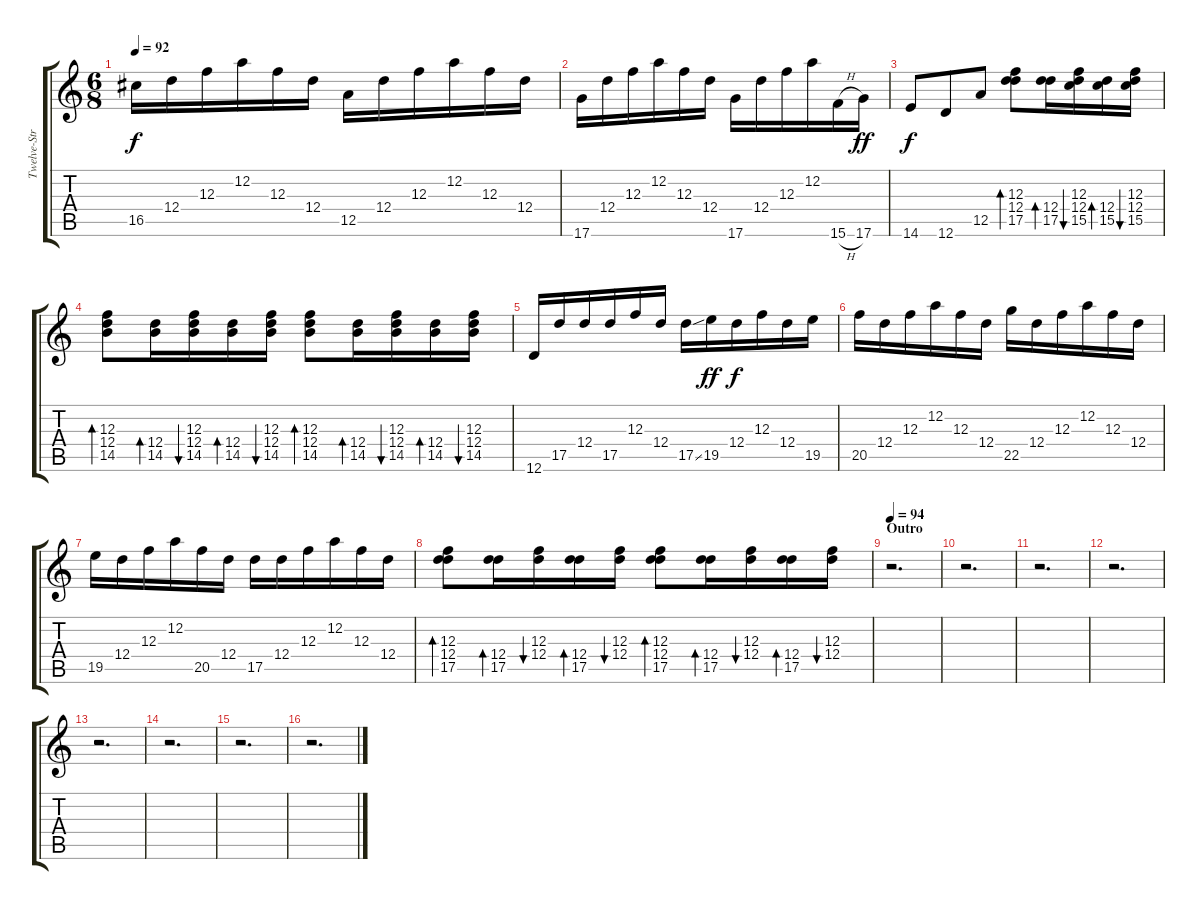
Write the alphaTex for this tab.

\track ("Twelve-String Effect" "Twelve-Str") {instrument acousticguitarsteel}
\staff {score tabs}
\tuning (E4 A3 F3 D3 A2 D2) {hide}
\ts (6 8)
\tempo 92
\clef g2
\ks c
16.5.16{dy f} 12.4.16 12.3.16 12.2.16 12.3.16 12.4.16 12.5.16 12.4.16 12.3.16 12.2.16 12.3.16 12.4.16 |
17.6.16 12.4.16 12.3.16 12.2.16 12.3.16 12.4.16 17.6.16 12.4.16 12.3.16 12.2.16 15.6{h}.16 17.6.16{dy ff} |
14.6.8{dy f} 12.6.8 12.5.8 (12.3 12.4 17.5).8{bd 60} (12.4 17.5).16{bd 60} (12.3 12.4 15.5).16{bu 60} (12.4 15.5).16{bd 60} (12.3 12.4 15.5).16{bu 60} |
(12.3 12.4 14.5).8{bd 60} (12.4 14.5).16{bd 60} (12.3 12.4 14.5).16{bu 60} (12.4 14.5).16{bd 60} (12.3 12.4 14.5).16{bu 60} (12.3 12.4 14.5).8{bd 60} (12.4 14.5).16{bd 60} (12.3 12.4 14.5).16{bu 60} (12.4 14.5).16{bd 60} (12.3 12.4 14.5).16{bu 60} |
12.6.16 17.5.16 12.4.16 17.5.16 12.3.16 12.4.16 17.5{ss}.16 19.5.16{dy ff} 12.4.16{dy f} 12.3.16 12.4.16 19.5.16 |
20.5.16 12.4.16 12.3.16 12.2.16 12.3.16 12.4.16 22.5.16 12.4.16 12.3.16 12.2.16 12.3.16 12.4.16 |
19.5.16 12.4.16 12.3.16 12.2.16 20.5.16 12.4.16 17.5.16 12.4.16 12.3.16 12.2.16 12.3.16 12.4.16 |
(12.3 12.4 17.5).8{bd 60} (12.4 17.5).16{bd 60} (12.3 12.4).16{bu 60} (12.4 17.5).16{bd 60} (12.3 12.4).16{bu 60} (12.3 12.4 17.5).8{bd 60} (12.4 17.5).16{bd 60} (12.3 12.4).16{bu 60} (12.4 17.5).16{bd 60} (12.3 12.4).16{bu 60} |
\section ("" "Outro")
\tempo 94
r.2{d} |
r.2{d} |
r.2{d} |
r.2{d} |
r.2{d} |
r.2{d} |
r.2{d} |
r.2{d}
